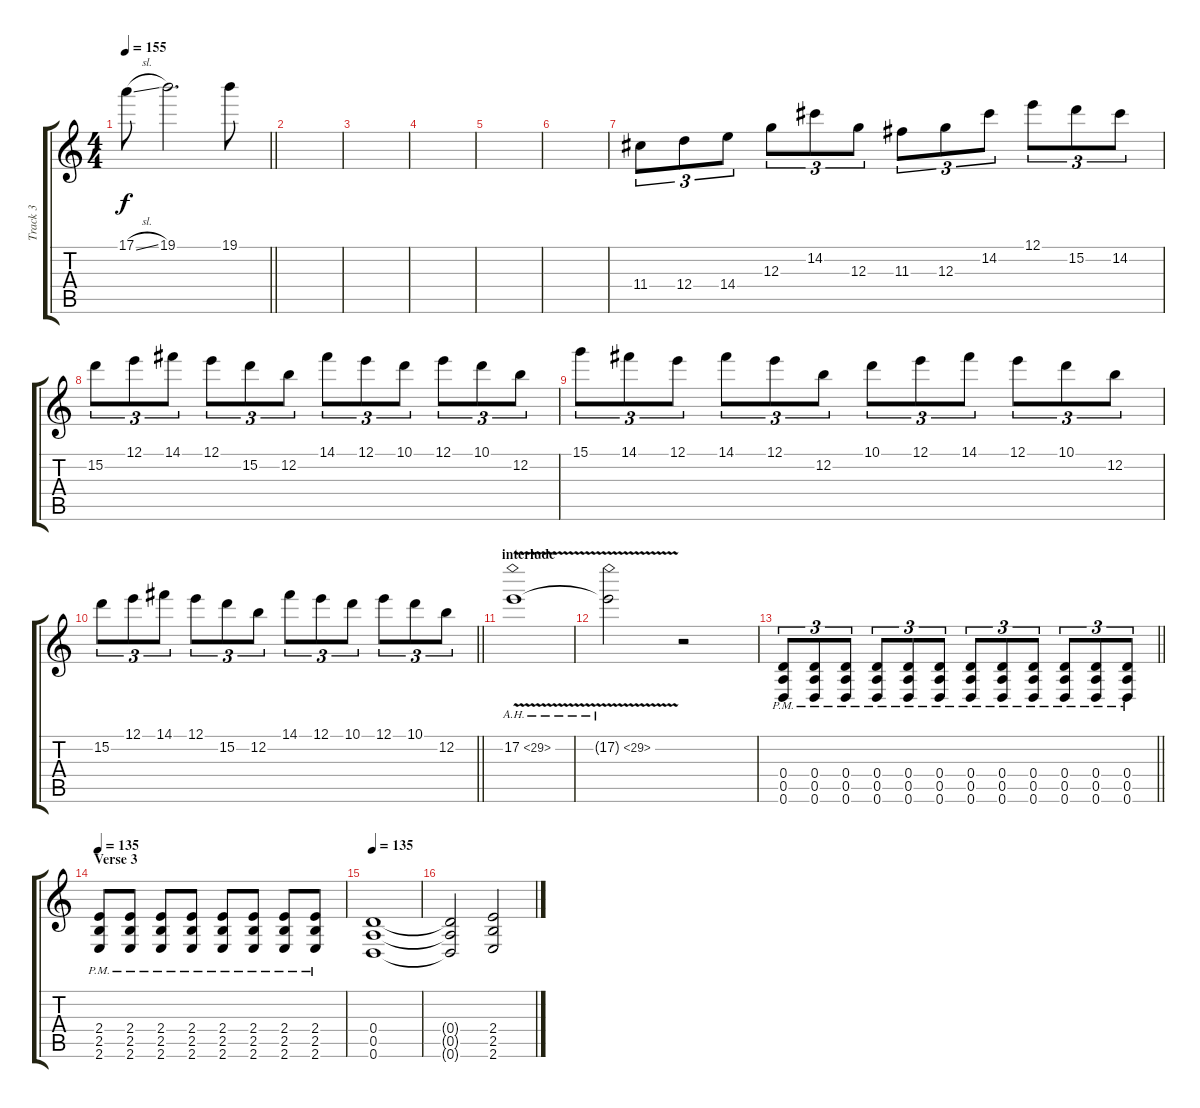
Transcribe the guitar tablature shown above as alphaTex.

\track ("Track 3" "Track 3") {instrument distortionguitar}
\staff {score tabs}
\tuning (E4 B3 G3 D3 A2 D2) {hide}
\ts (4 4)
\tempo 155
\clef g2
\barLineRight lightlight
\ks c
17.1{sl}.8{dy f} 19.1.2{d} 19.1.8 |
|
|
|
|
|
11.4.8{tu (3 2)} 12.4.8{tu (3 2)} 14.4.8{tu (3 2)} 12.3.8{tu (3 2)} 14.2.8{tu (3 2)} 12.3.8{tu (3 2)} 11.3.8{tu (3 2)} 12.3.8{tu (3 2)} 14.2.8{tu (3 2)} 12.1.8{tu (3 2)} 15.2.8{tu (3 2)} 14.2.8{tu (3 2)} |
15.2.8{tu (3 2)} 12.1.8{tu (3 2)} 14.1.8{tu (3 2)} 12.1.8{tu (3 2)} 15.2.8{tu (3 2)} 12.2.8{tu (3 2)} 14.1.8{tu (3 2)} 12.1.8{tu (3 2)} 10.1.8{tu (3 2)} 12.1.8{tu (3 2)} 10.1.8{tu (3 2)} 12.2.8{tu (3 2)} |
15.1.8{tu (3 2)} 14.1.8{tu (3 2)} 12.1.8{tu (3 2)} 14.1.8{tu (3 2)} 12.1.8{tu (3 2)} 12.2.8{tu (3 2)} 10.1.8{tu (3 2)} 12.1.8{tu (3 2)} 14.1.8{tu (3 2)} 12.1.8{tu (3 2)} 10.1.8{tu (3 2)} 12.2.8{tu (3 2)} |
\barLineRight lightlight
15.2.8{tu (3 2)} 12.1.8{tu (3 2)} 14.1.8{tu (3 2)} 12.1.8{tu (3 2)} 15.2.8{tu (3 2)} 12.2.8{tu (3 2)} 14.1.8{tu (3 2)} 12.1.8{tu (3 2)} 10.1.8{tu (3 2)} 12.1.8{tu (3 2)} 10.1.8{tu (3 2)} 12.2.8{tu (3 2)} |
\section ("" "interlude")
17.2{ah 12 v}.1 |
17.2{ah 12 v t}.2 r.2 |
\barLineRight lightlight
(0.4{pm} 0.5{pm} 0.6{pm}).8{tu (3 2)} (0.4{pm} 0.5{pm} 0.6{pm}).8{tu (3 2)} (0.4{pm} 0.5{pm} 0.6{pm}).8{tu (3 2)} (0.4{pm} 0.5{pm} 0.6{pm}).8{tu (3 2)} (0.4{pm} 0.5{pm} 0.6{pm}).8{tu (3 2)} (0.4{pm} 0.5{pm} 0.6{pm}).8{tu (3 2)} (0.4{pm} 0.5{pm} 0.6{pm}).8{tu (3 2)} (0.4{pm} 0.5{pm} 0.6{pm}).8{tu (3 2)} (0.4{pm} 0.5{pm} 0.6{pm}).8{tu (3 2)} (0.4{pm} 0.5{pm} 0.6{pm}).8{tu (3 2)} (0.4{pm} 0.5{pm} 0.6{pm}).8{tu (3 2)} (0.4{pm} 0.5{pm} 0.6{pm}).8{tu (3 2)} |
\section ("" "Verse 3")
\tempo 135
(2.4{pm} 2.5{pm} 2.6{pm}).8 (2.4{pm} 2.5{pm} 2.6{pm}).8 (2.4{pm} 2.5{pm} 2.6{pm}).8 (2.4{pm} 2.5{pm} 2.6{pm}).8 (2.4{pm} 2.5{pm} 2.6{pm}).8 (2.4{pm} 2.5{pm} 2.6{pm}).8 (2.4{pm} 2.5{pm} 2.6{pm}).8 (2.4{pm} 2.5{pm} 2.6{pm}).8 |
\tempo 135
(0.4 0.5 0.6).1 |
(0.4{t} 0.5{t} 0.6{t}).2 (2.4 2.5 2.6).2
